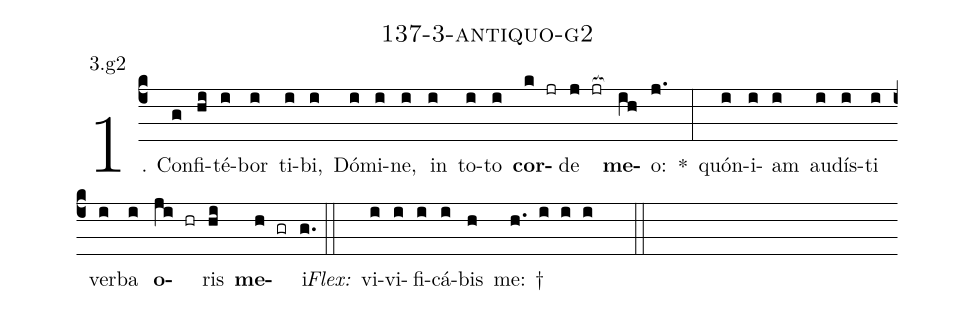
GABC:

name: 137-3-antiquo-g2;
annotation: 3.g2;
%%
(c4)1. Con(g)fi(hi)té(i)bor(i) ti(i)bi,(i) Dó(i)mi(i)ne,(i) in(i) to(i)to(i) <b>cor</b>(k jr)de(j jr[ocb:1{]) <b>me</b>(ih[ocb:0}])o:(j.) *(:) quón(i)i(i)am(i) au(i)dís(i)ti(i) ver(i)ba(i) <b>o</b>(ji hr)ris(hi) <b>me</b>(h gr)i.(g.) (::)
<i>Flex:</i>()  vi(i)vi(i)fi(i)cá(i)bis(h) me: †(h. i i i  ::)
